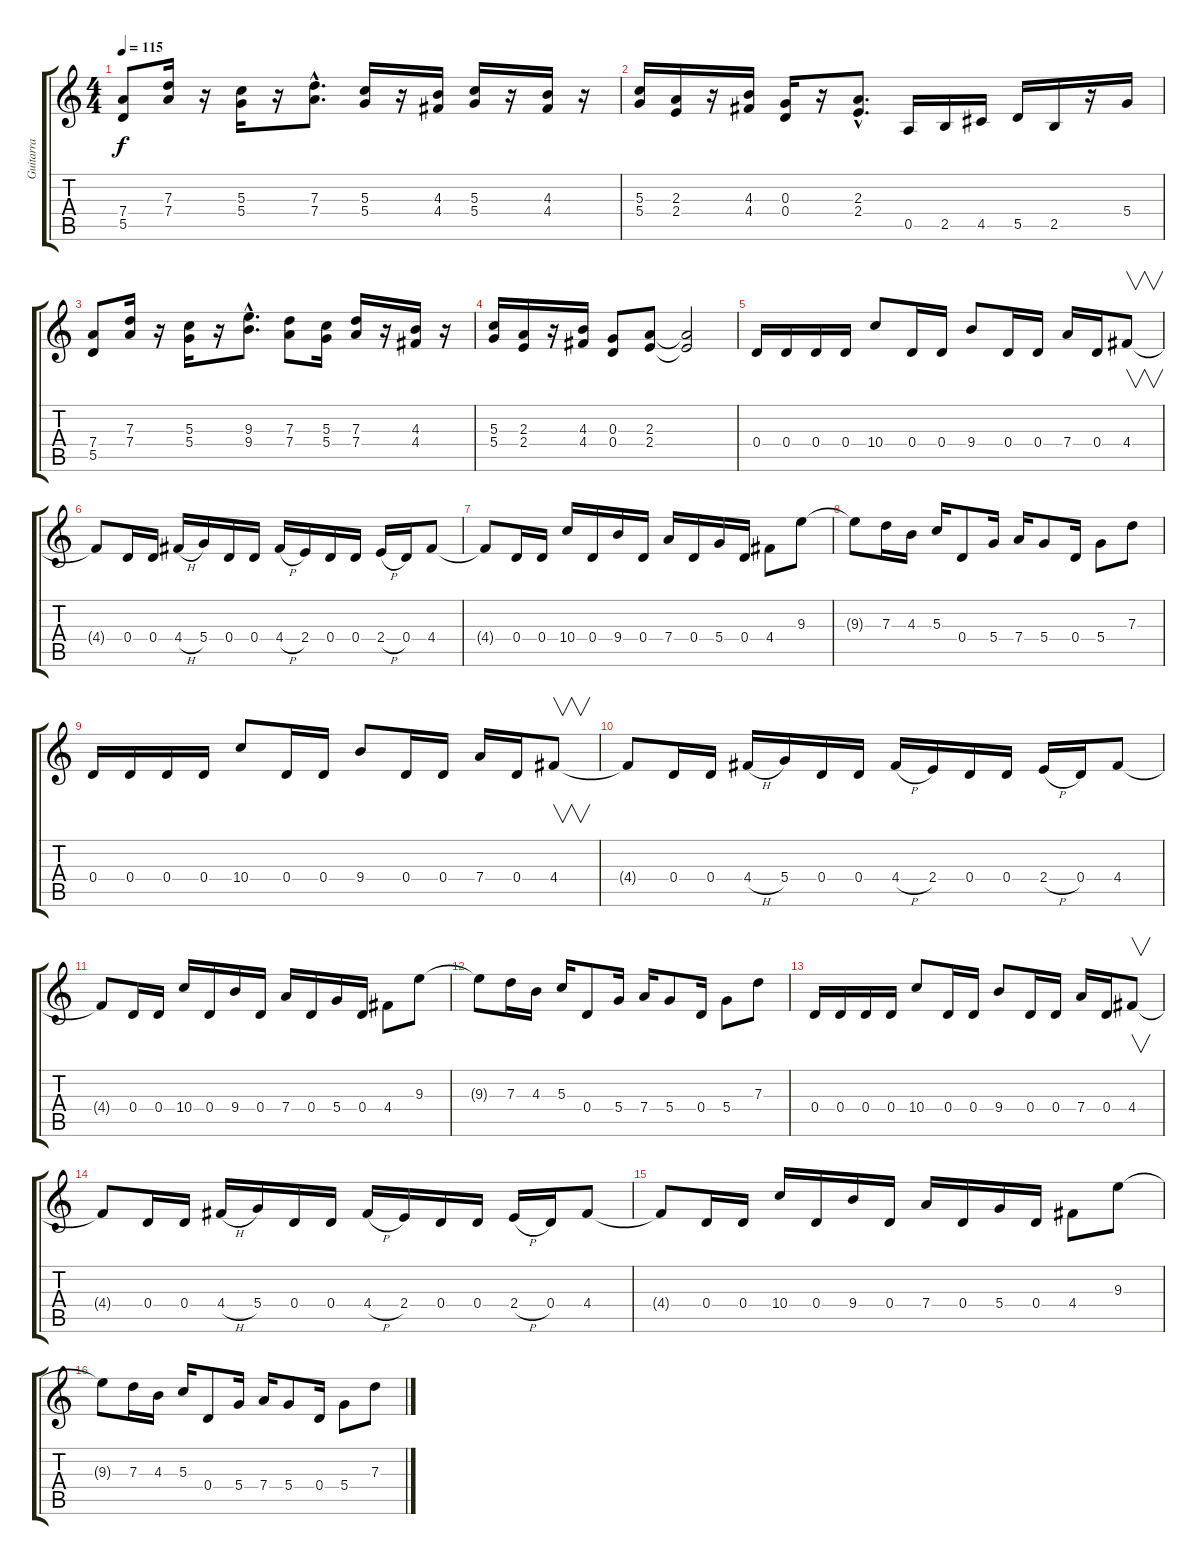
\track ("Guitarra" "Guitarra") {instrument overdrivenguitar}
\staff {score tabs}
\tuning (E4 B3 G3 D3 A2 E2) {hide}
\ts (4 4)
\tempo 115
\clef g2
\ks c
(7.4 5.5).8{dy f} (7.3 7.4).16 r.16 (5.3 5.4).16 r.16 (7.3{hac} 7.4{hac}).8{d} (5.3 5.4).16 r.16 (4.3 4.4).16 (5.3 5.4).16 r.16 (4.3 4.4).16 r.16 |
(5.3 5.4).16 (2.3 2.4).16 r.16 (4.3 4.4).16 (0.3 0.4).16 r.16 (2.3{hac} 2.4{hac}).8{d} 0.5.16 2.5.16 4.5.16 5.5.16 2.5.16 r.16 5.4.16 |
(7.4 5.5).8 (7.3 7.4).16 r.16 (5.3 5.4).16 r.16 (9.3{hac} 9.4{hac}).8{d} (7.3 7.4).8 (5.3 5.4).16 (7.3 7.4).16 r.16 (4.3 4.4).16 r.16 |
(5.3 5.4).16 (2.3 2.4).16 r.16 (4.3 4.4).16 (0.3 0.4).8 (2.3 2.4).8 (2.3{t} 2.4{t}).2 |
0.4.16 0.4.16 0.4.16 0.4.16 10.4.8 0.4.16 0.4.16 9.4.8 0.4.16 0.4.16 7.4.16 0.4.16 4.4.8{v} |
4.4{t}.8 0.4.16 0.4.16 4.4{h}.16 5.4.16 0.4.16 0.4.16 4.4{h}.16 2.4.16 0.4.16 0.4.16 2.4{h}.16 0.4.16 4.4.8 |
4.4{t}.8 0.4.16 0.4.16 10.4.16 0.4.16 9.4.16 0.4.16 7.4.16 0.4.16 5.4.16 0.4.16 4.4.8 9.3.8 |
9.3{t}.8 7.3.16 4.3.16 5.3.16 0.4.8 5.4.16 7.4.16 5.4.8 0.4.16 5.4.8 7.3.8 |
0.4.16 0.4.16 0.4.16 0.4.16 10.4.8 0.4.16 0.4.16 9.4.8 0.4.16 0.4.16 7.4.16 0.4.16 4.4.8{v} |
4.4{t}.8 0.4.16 0.4.16 4.4{h}.16 5.4.16 0.4.16 0.4.16 4.4{h}.16 2.4.16 0.4.16 0.4.16 2.4{h}.16 0.4.16 4.4.8 |
4.4{t}.8 0.4.16 0.4.16 10.4.16 0.4.16 9.4.16 0.4.16 7.4.16 0.4.16 5.4.16 0.4.16 4.4.8 9.3.8 |
9.3{t}.8 7.3.16 4.3.16 5.3.16 0.4.8 5.4.16 7.4.16 5.4.8 0.4.16 5.4.8 7.3.8 |
0.4.16 0.4.16 0.4.16 0.4.16 10.4.8 0.4.16 0.4.16 9.4.8 0.4.16 0.4.16 7.4.16 0.4.16 4.4.8{v} |
4.4{t}.8 0.4.16 0.4.16 4.4{h}.16 5.4.16 0.4.16 0.4.16 4.4{h}.16 2.4.16 0.4.16 0.4.16 2.4{h}.16 0.4.16 4.4.8 |
4.4{t}.8 0.4.16 0.4.16 10.4.16 0.4.16 9.4.16 0.4.16 7.4.16 0.4.16 5.4.16 0.4.16 4.4.8 9.3.8 |
9.3{t}.8 7.3.16 4.3.16 5.3.16 0.4.8 5.4.16 7.4.16 5.4.8 0.4.16 5.4.8 7.3.8
